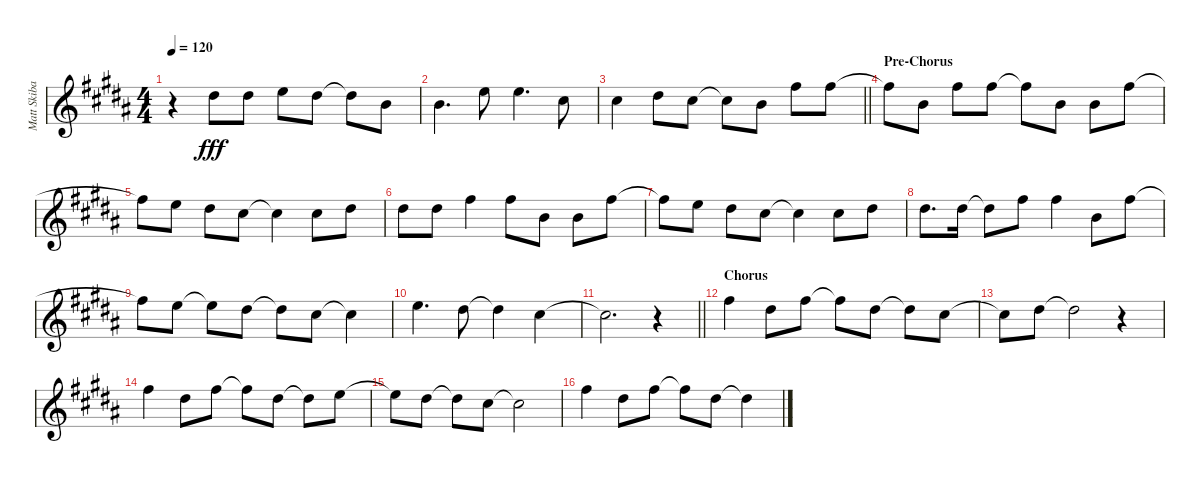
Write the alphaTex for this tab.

\track ("Matt Skiba - Vocals" "Matt Skiba") {instrument distortionguitar}
\staff {score}
\tuning (E4 B3 G3 D3 A2 E2) {hide}
\ts (4 4)
\tempo 120
\clef g2
\ks b
r.4{dy fff} 4.2.8 4.2.8 0.1.8 4.2.8 4.2{t}.8 4.3.8 |
0.2.4{d} 0.1.8 0.1.4{d} 6.3.8 |
\barLineRight lightlight
2.2.4 4.2.8 2.2.8 2.2{t}.8 0.2.8 11.3.8 2.1.8 |
\section ("" "Pre-Chorus")
2.1{t}.8 0.2.8 2.1.8 2.1.8 2.1{t}.8 0.2.8 0.2.8 2.1.8 |
2.1{t}.8 0.1.8 4.2.8 2.2.8 2.2{t}.4 2.2.8 4.2.8 |
8.3.8 8.3.8 2.1.4 2.1.8 0.2.8 0.2.8 2.1.8 |
2.1{t}.8 0.1.8 4.2.8 2.2.8 2.2{t}.4 6.3.8 4.2.8 |
4.2.8{d} 4.2.16 4.2{t}.8 2.1.8 2.1.4 0.2.8 2.1.8 |
2.1{t}.8 0.1.8 0.1{t}.8 4.2.8 4.2{t}.8 2.2.8 2.2{t}.4 |
0.1.4{d} 4.2.8 4.2{t}.4 2.2.4 |
\barLineRight lightlight
2.2{t}.2{d} r.4 |
\section ("" "Chorus")
7.2.4 4.2.8 2.1.8 2.1{t}.8 4.2.8 4.2{t}.8 2.2.8 |
2.2{t}.8 4.2.8 4.2{t}.2 r.4 |
7.2.4 4.2.8 2.1.8 2.1{t}.8 4.2.8 4.2{t}.8 0.1.8 |
0.1{t}.8 4.2.8 4.2{t}.8 2.2.8 2.2{t}.2 |
2.1.4 4.2.8 2.1.8 2.1{t}.8 4.2.8 4.2{t}.4
